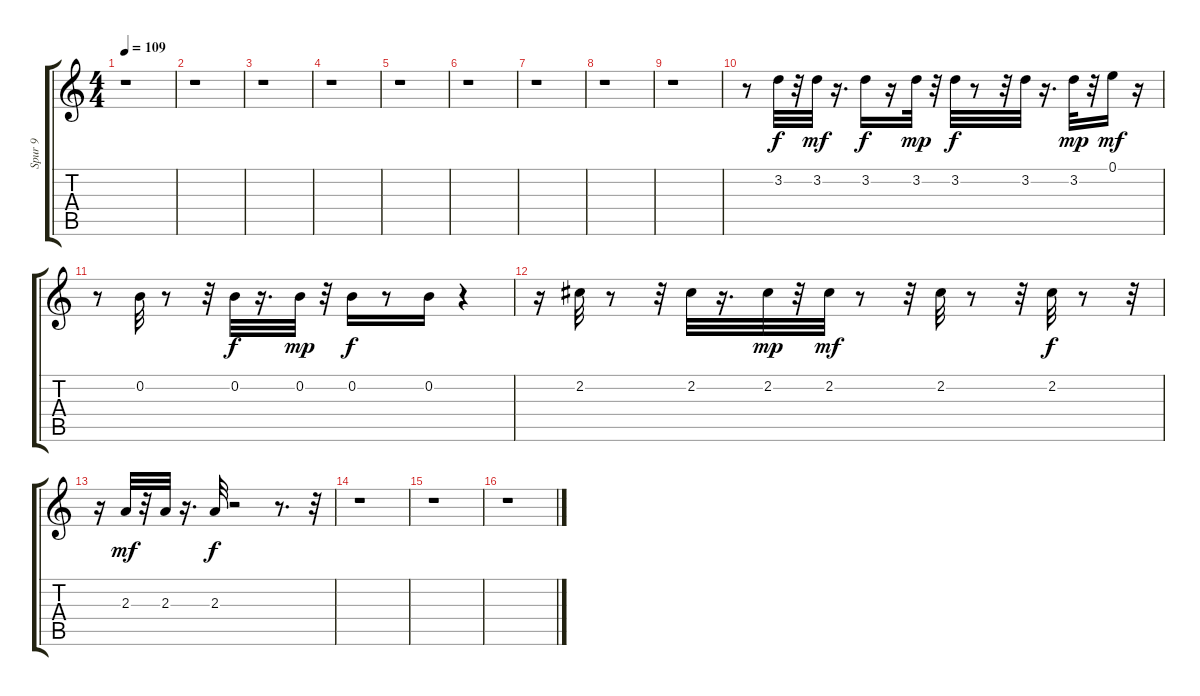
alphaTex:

\track ("Spur 9" "Spur 9") {instrument electricguitarmuted}
\staff {score tabs}
\tuning (E4 B3 G3 D3 A2 E2) {hide}
\ts (4 4)
\tempo 109
\clef g2
\ks c
r.1{dy f} |
r.1 |
r.1 |
r.1 |
r.1 |
r.1 |
r.1 |
r.1 |
r.1 |
r.8 3.2.32 r.32 3.2.32{dy mf} r.16{d} 3.2.16{dy f} r.16 3.2.32{dy mp} r.32 3.2.32{dy f} r.8 r.32 3.2.32 r.16{d} 3.2.32{dy mp} r.32 0.1.16{dy mf} r.16 |
r.8 0.2.32 r.8 r.32 0.2.32{dy f} r.16{d} 0.2.32{dy mp} r.32 0.2.16{dy f} r.8 0.2.16 r.4 |
r.16 2.2.32 r.8 r.32 2.2.32 r.16{d} 2.2.32{dy mp} r.32 2.2.32{dy mf} r.8 r.32 2.2.32 r.8 r.32 2.2.32{dy f} r.8 r.32 |
r.16 2.3.32{dy mf} r.32 2.3.32 r.16{d} 2.3.32{dy f} r.2 r.8{d} r.32 |
r.1 |
r.1 |
r.1
